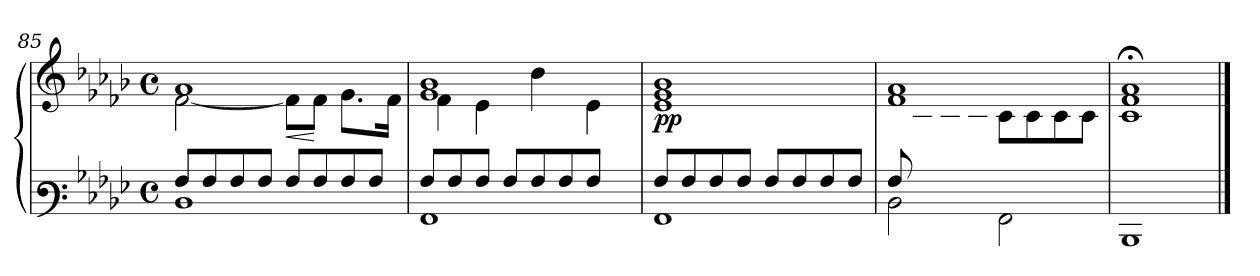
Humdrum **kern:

**kern	**kern	**dynam
*part1	*part1	*part1
*staff2	*staff1	*staff1/2
!!LO:PB:g=z
*clefF3	*clefG3	*
*k[b-e-a-d-g-]	*k[b-e-a-d-g-]	*
*M4/4	*M4/4	*
*met(c)	*met(c)	*
=85	=85	=85
*^	*^	*
8A-/L	1D-	1f	[<2d-\	.
8A-/	.	.	.	.
8A-/	.	.	.	.
8A-/J	.	.	.	.
!	!	!	!	!LO:HP:b
8A-/L	.	.	8d-\L]	<
8A-/	.	.	8d-\J	[
8A-/	.	.	8.e-\L	.
8A-/J	.	.	.	.
.	.	.	16d-\Jk	.
=86	=86	=86	=86	=86
8A-/	1AA-	1e- 1g-	4d-\	.
8A-/	.	.	.	.
8A-/J	.	.	4c\	.
8A-/L	.	.	.	.
8A-/	.	.	4b-\	.
8A-/	.	.	.	.
8A-/J	.	.	4c\	.
8ryy	.	.	.	.
*	*	*v	*v	*
=87	=87	=87	=87
!	!	!	!LO:DY:b
8A-/L	1AA-	1c 1e- 1g-	pp
8A-/	.	.	.
8A-/	.	.	.
8A-/J	.	.	.
8A-/L	.	.	.
8A-/	.	.	.
8A-/	.	.	.
8A-/J	.	.	.
=88	=88	=88	=88
*	*	*^	*
8A-/L	2D-\	1d- 1f	8ryy	.
2..ryy	.	.	8A-\	.
.	.	.	8A-\	.
.	.	.	8A-\J	.
.	2AA-\	.	8A-\L	.
.	.	.	8A-\	.
.	.	.	8A-\	.
.	.	.	8A-\J	.
*v	*v	*	*	*
=89	=89	=89	=89
1DD-	1d-;< 1f;<	1A-	.
*	*v	*v	*
==	==	==
*-	*-	*-
